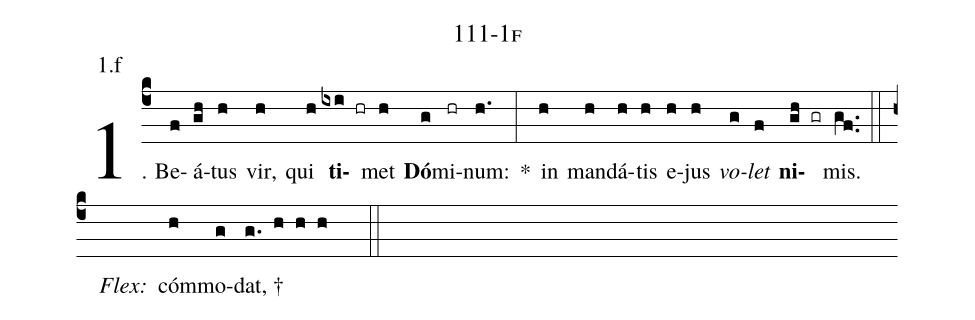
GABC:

name: 111-1f;
annotation: 1.f;
%%
(c4)1. Be(f)á(gh)tus(h) vir,(h) qui(h) <b>ti</b>(ixi hr)met(h) <b>Dó</b>(g)mi(hr)num:(h.) *(:) in(h) man(h)dá(h)tis(h) e(h)jus(h) <i>vo</i>(g)<i>let</i>(f) <b>ni</b>(gh gr)mis.(gf..) (::)
<i>Flex:</i>()  cóm(h)mo(g)dat, †(g. h h h  ::)
